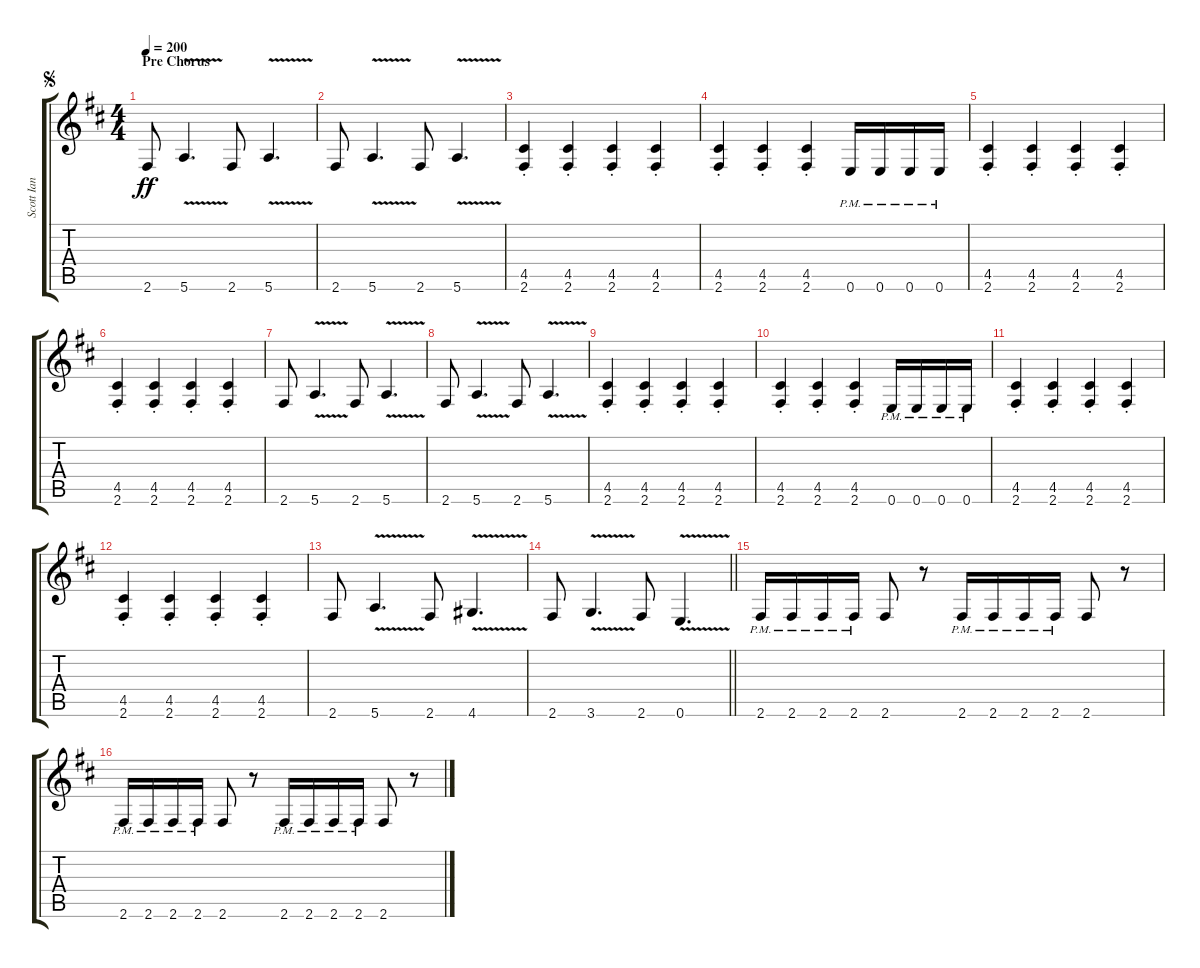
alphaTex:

\track ("Scott Ian" "Scott Ian") {instrument distortionguitar}
\staff {score tabs}
\tuning (E4 B3 G3 D3 A2 E2) {hide}
\ts (4 4)
\section ("" "Pre Chorus")
\jump segno
\tempo 200
\clef g2
\ks d
2.6.8{dy ff} 5.6{v}.4{d} 2.6.8 5.6{v}.4{d} |
2.6.8 5.6{v}.4{d} 2.6.8 5.6{v}.4{d} |
(4.5{st} 2.6{st}).4 (4.5{st} 2.6{st}).4 (4.5{st} 2.6{st}).4 (4.5{st} 2.6{st}).4 |
(4.5{st} 2.6{st}).4 (4.5{st} 2.6{st}).4 (4.5{st} 2.6{st}).4 0.6{pm}.16 0.6{pm}.16 0.6{pm}.16 0.6{pm}.16 |
(4.5{st} 2.6{st}).4 (4.5{st} 2.6{st}).4 (4.5{st} 2.6{st}).4 (4.5{st} 2.6{st}).4 |
(4.5{st} 2.6{st}).4 (4.5{st} 2.6{st}).4 (4.5{st} 2.6{st}).4 (4.5{st} 2.6{st}).4 |
2.6.8 5.6{v}.4{d} 2.6.8 5.6{v}.4{d} |
2.6.8 5.6{v}.4{d} 2.6.8 5.6{v}.4{d} |
(4.5{st} 2.6{st}).4 (4.5{st} 2.6{st}).4 (4.5{st} 2.6{st}).4 (4.5{st} 2.6{st}).4 |
(4.5{st} 2.6{st}).4 (4.5{st} 2.6{st}).4 (4.5{st} 2.6{st}).4 0.6{pm}.16 0.6{pm}.16 0.6{pm}.16 0.6{pm}.16 |
(4.5{st} 2.6{st}).4 (4.5{st} 2.6{st}).4 (4.5{st} 2.6{st}).4 (4.5{st} 2.6{st}).4 |
(4.5{st} 2.6{st}).4 (4.5{st} 2.6{st}).4 (4.5{st} 2.6{st}).4 (4.5{st} 2.6{st}).4 |
2.6.8 5.6{v}.4{d} 2.6.8 4.6{v}.4{d} |
\barLineRight lightlight
2.6.8 3.6{v}.4{d} 2.6.8 0.6{v}.4{d} |
2.6{pm}.16 2.6{pm}.16 2.6{pm}.16 2.6{pm}.16 2.6.8 r.8 2.6{pm}.16 2.6{pm}.16 2.6{pm}.16 2.6{pm}.16 2.6.8 r.8 |
2.6{pm}.16 2.6{pm}.16 2.6{pm}.16 2.6{pm}.16 2.6.8 r.8 2.6{pm}.16 2.6{pm}.16 2.6{pm}.16 2.6{pm}.16 2.6.8 r.8
